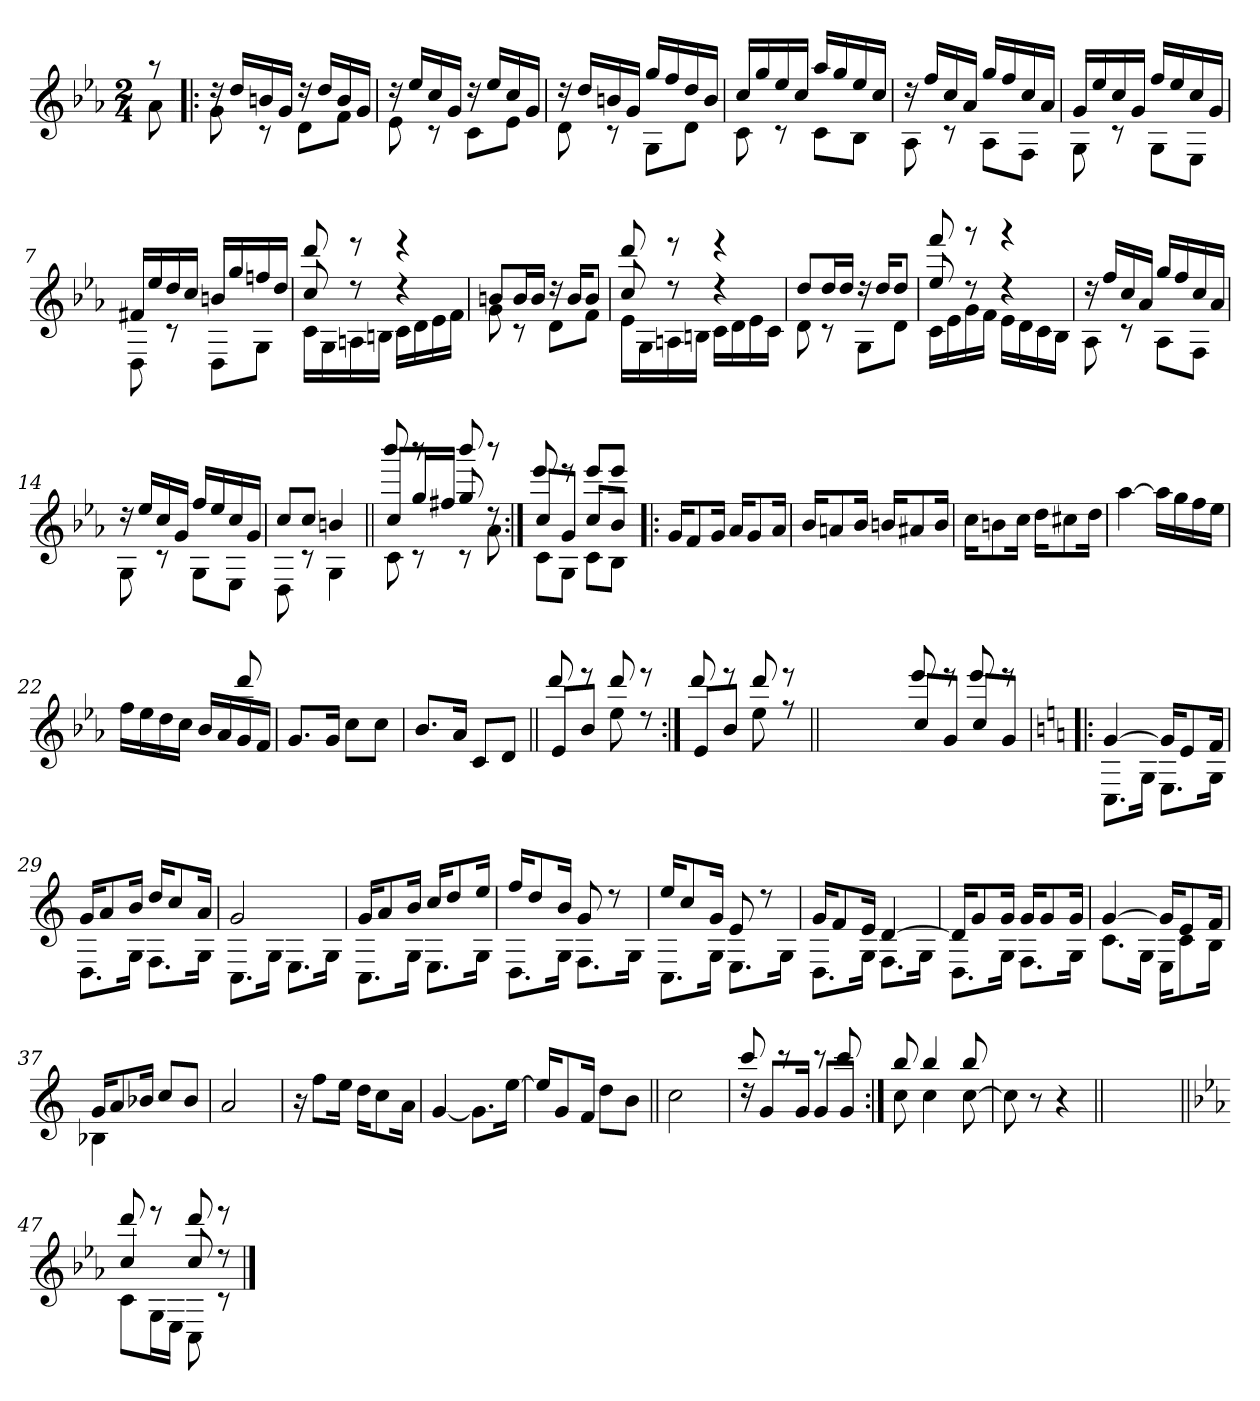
**kern
*part1
*staff1
*clefG2
*k[b-e-a-]
*E-:
*M2/4
=
*^
8rgg	8a-\
=1!|:	=1!|:
16rdd	8g\
16dd/LL	.
16bn/	8rc
16g/JJ	.
16rdd	8d\L
16dd/LL	.
16b/	8f\J
16g/JJ	.
=2	=2
16rdd	8e-\
16ee-/LL	.
16cc/	8rc
16g/JJ	.
16rdd	8c\L
16ee-/LL	.
16cc/	8e-\J
16g/JJ	.
=3	=3
16rdd	8d\
16dd/LL	.
16bn/	8rc
16g/JJ	.
16gg/LL	8G\L
16ff/	.
16dd/	8d\J
16b/JJ	.
=4	=4
16cc/LL	8c\
16gg/	.
16ee-/	8rc
16cc/JJ	.
16aa-/LL	8c\L
16gg/	.
16ee-/	8B-\J
16cc/JJ	.
!!LO:LB:g=z	!!
=5	=5
16rdd	8A-\
16ff/LL	.
16cc/	8rc
16a-/JJ	.
16gg/LL	8A-\L
16ff/	.
16cc/	8F\J
16a-/JJ	.
=6	=6
16g/LL	8G\
16ee-/	.
16cc/	8rc
16g/JJ	.
16ff/LL	8G\L
16ee-/	.
16cc/	8E-\J
16g/JJ	.
=7	=7
16f#X/LL	8D\
16ee-/	.
16dd/	8rc
16cc/JJ	.
16bn/LL	8D\L
16gg/	.
16ffn/	8G\J
16dd/JJ	.
!!LO:LB:g=z	!!
=8	=8
*	*^
8cc/	16c\LL	8ddd!/
.	16G\	.
8rdd	16An\	8rddd
.	16Bn\JJ	.
4rdd	16c\LL	4rddd
.	16d\	.
.	16e-\	.
.	16f\JJ	.
*	*v	*v
=9	=9
8bn/L	8g\
16b/L	8rc
16b/JJ	.
16rdd	8d\L
16b/KL	.
8b/J	8f\J
=10	=10
*	*^
8cc/	16e-\LL	8ddd!/
.	16G\	.
8rdd	16An\	8rddd
.	16Bn\JJ	.
4rdd	16c\LL	4rddd
.	16d\	.
.	16e-\	.
.	16c\JJ	.
*	*v	*v
=11	=11
8dd/L	8d\
16dd/L	8rc
16dd/JJ	.
16rdd	8G\L
16dd/KL	.
8dd/J	8d\J
!!LO:LB:g=z	!!
=12	=12
*	*^
8ee-/	16c\LL	8fff!/
.	16e-\	.
8rdd	16g\	8rfff
.	16f\JJ	.
4rdd	16e-\LL	4rfff
.	16d\	.
.	16c\	.
.	16B-\JJ	.
*	*v	*v
=13	=13
16rdd	8A-\
16ff/LL	.
16cc/	8rc
16a-/JJ	.
16gg/LL	8A-\L
16ff/	.
16cc/	8F\J
16a-/JJ	.
=14	=14
16rdd	8G\
16ee-/LL	.
16cc/	8rc
16g/JJ	.
16ff/LL	8G\L
16ee-/	.
16cc/	8E-\J
16g/JJ	.
=15	=15
8cc/L	8D\
8cc/J	8rc
4bn/	4G\
!!LO:LB:g=z	!!
=16||	=16||
*	*^
8cc/L	8c\	8bbb-!/
16gg/L	8rc	8rbbb
16ff#X/JJ	.	.
8gg/	8rc	8bbb-!/
8rdd	8a-\	8rbbb
=17:|!	=17:|!	=17:|!
8cc/L	8c\L	8eee-!/
8g/J	8G\J	8reee
8cc/L	8c\L	8eee-!/L
8b-/J	8B-\J	8eee-!/J
*v	*v	*v
=18!|:
16g/KL
8f/
16g/Jk
16a-/KL
8g/
16a-/Jk
=19
16b-/KL
8an/
16b-/Jk
16bn/KL
8a#X/
16b/Jk
!!LO:LB:g=z
=20
16cc\KL
8bn\
16cc\Jk
16dd\KL
8cc#X\
16dd\Jk
=21
[4aa-\
16aa-\LL]
16gg\
16ff\
16ee-\JJ
=22
*^
16ff\LL	4ryy
16ee-\	.
16dd\	.
16cc\JJ	.
16b-/LL	8ryy
16a-/	.
16g/	8ddd!/
16f/JJ	.
*v	*v
=23
8.g/L
16g/Jk
8cc\L
8cc\J
!!LO:LB:g=z
=24
8.b-/L
16a-/Jk
8c/L
8d/J
=25||
*^
8e-/L	8ddd!/
8b-/J	8rddd
8ee-\	8ddd!/
8r	8rddd
=26:|!	=26:|!
8e-/L	8ddd!/
8b-/J	8rddd
8ee-\	8ddd!/
8r	8rddd
*v	*v
=26X1||
*stria0
2ryy
!!LO:LB:g=z
=27-
*stria5
*^
8cc/L	8eee-!/
8g/J	8reee
8cc/L	8eee-!/
8g/J	8reee
=28!|:	=28!|:
*k[]	*
*C:	*
[>4g/	8.C\L
.	16G\Jk
16g/KL]	8.E\L
8e/	.
16f/Jk	16G\Jk
=29	=29
16g/KL	8.D\L
8a/	.
16b/Jk	16G\Jk
16dd/KL	8.F\L
8cc/	.
16a/Jk	16G\Jk
=30	=30
2g/	8.C\L
.	16G\Jk
.	8.E\L
.	16G\Jk
!!LO:PB:g=z	!!
=31	=31
16g/KL	8.C\L
8a/	.
16b/Jk	16G\Jk
16cc/KL	8.E\L
8dd/	.
16ee/Jk	16G\Jk
=32	=32
16ff/KL	8.D\L
8dd/	.
16b/Jk	16G\Jk
8g/	8.F\L
8rdd	.
.	16G\Jk
=33	=33
16ee/KL	8.C\L
8cc/	.
16g/Jk	16G\Jk
8e/	8.E\L
8rdd	.
.	16G\Jk
=34	=34
16g/KL	8.D\L
8f/	.
16e/Jk	16G\Jk
[>4d/	8.F\L
.	16G\Jk
!!LO:LB:g=z	!!
=35	=35
16d/KL]	8.D\L
8g/	.
16g/Jk	16G\Jk
16g/KL	8.F\L
8g/	.
16g/Jk	16G\Jk
=36	=36
[>4g/	8.c\L
.	16G\Jk
16g/KL]	16E\KL
8e/	8c\
16f/Jk	16B\Jk
=37	=37
16g/KL	4B-X\
8a/	.
16b-X/Jk	.
8cc/L	4ryy
8b-/J	.
*v	*v
=38
2a/
!!LO:LB:g=z
=39
16r
8ff\L
16ee\Jk
16dd\KL
8cc\
16a\Jk
=40
[4g/
8.g\L]
[16ee\Jk
=41
16ee/KL]
8g/
16f/Jk
8dd\L
8b\J
=42||
2cc\
=43
*^
16rdd	8ccc!/
8g/L	.
.	8rccc
16g/Jk	.
8g/L	8rccc
8g/J	8ccc!/
!!LO:LB:g=z	!!
=44:|!	=44:|!
8cc\	8bb!/
4cc\	4bb!/
[>8cc\	8bb!/
*v	*v
=45
8cc\]
8r
4r
=46||
*stria0
2ryy
=47||
*stria5
*k[b-e-a-]
*E-:
*^
*	*^
4cc/	8c\L	8ddd!/
.	16G\L	8rddd
.	16E-\JJ	.
8cc/	8C\	8ddd!/
8rdd	8rc	8rddd
*v	*v	*v
==
*-
